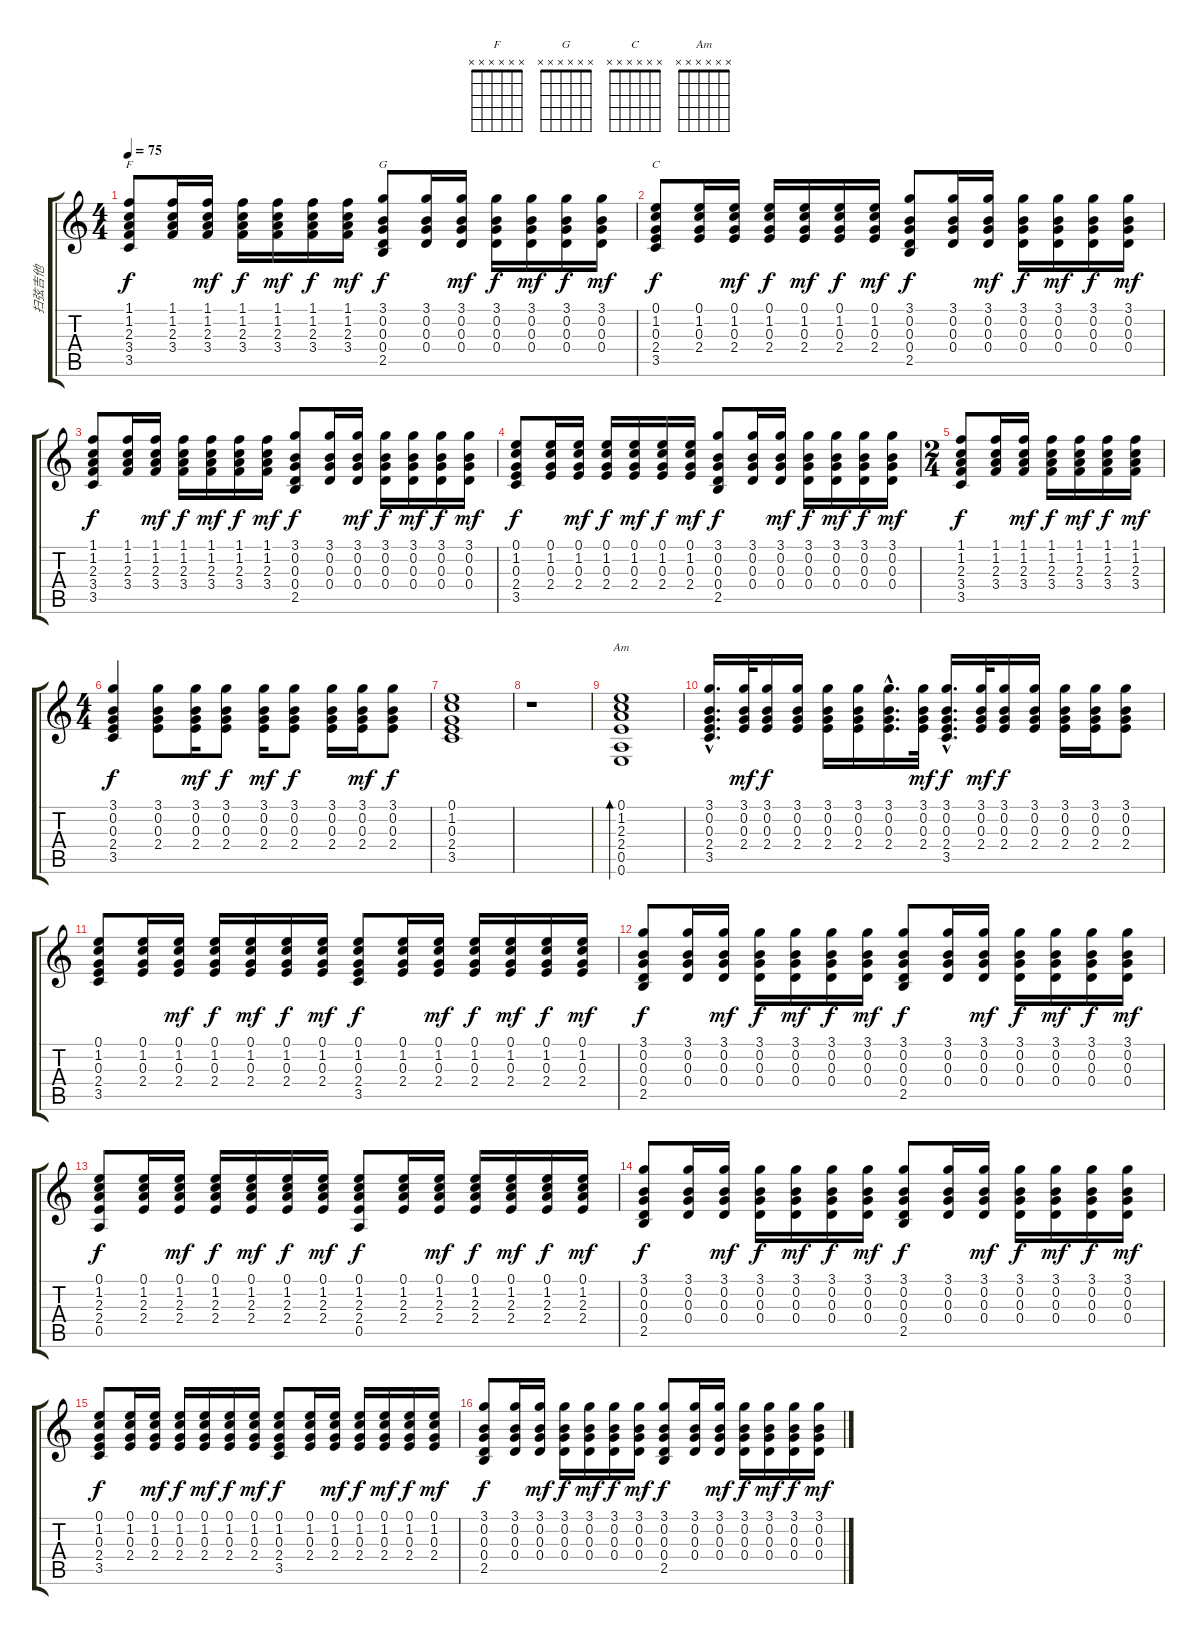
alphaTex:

\track ("扫弦吉他" "扫弦吉他") {instrument acousticguitarsteel}
\staff {score tabs}
\tuning (E4 B3 G3 D3 A2 E2) {hide}
\chord ("F" x x x x x x) {firstfret 0}
\chord ("G" x x x x x x) {firstfret 0}
\chord ("C" x x x x x x) {firstfret 0}
\chord ("Am" x x x x x x) {firstfret 0}
\ts (4 4)
\tempo 75
\clef g2
\ks c
(1.1 1.2 2.3 3.4 3.5).8{ch "F" dy f} (1.1 1.2 2.3 3.4).16 (1.1 1.2 2.3 3.4).16{dy mf} (1.1 1.2 2.3 3.4).16{dy f} (1.1 1.2 2.3 3.4).16{dy mf} (1.1 1.2 2.3 3.4).16{dy f} (1.1 1.2 2.3 3.4).16{dy mf} (3.1 0.2 0.3 0.4 2.5).8{ch "G" dy f} (3.1 0.2 0.3 0.4).16 (3.1 0.2 0.3 0.4).16{dy mf} (3.1 0.2 0.3 0.4).16{dy f} (3.1 0.2 0.3 0.4).16{dy mf} (3.1 0.2 0.3 0.4).16{dy f} (3.1 0.2 0.3 0.4).16{dy mf} |
(0.1 1.2 0.3 2.4 3.5).8{ch "C" dy f} (0.1 1.2 0.3 2.4).16 (0.1 1.2 0.3 2.4).16{dy mf} (0.1 1.2 0.3 2.4).16{dy f} (0.1 1.2 0.3 2.4).16{dy mf} (0.1 1.2 0.3 2.4).16{dy f} (0.1 1.2 0.3 2.4).16{dy mf} (3.1 0.2 0.3 0.4 2.5).8{dy f} (3.1 0.2 0.3 0.4).16 (3.1 0.2 0.3 0.4).16{dy mf} (3.1 0.2 0.3 0.4).16{dy f} (3.1 0.2 0.3 0.4).16{dy mf} (3.1 0.2 0.3 0.4).16{dy f} (3.1 0.2 0.3 0.4).16{dy mf} |
(1.1 1.2 2.3 3.4 3.5).8{dy f} (1.1 1.2 2.3 3.4).16 (1.1 1.2 2.3 3.4).16{dy mf} (1.1 1.2 2.3 3.4).16{dy f} (1.1 1.2 2.3 3.4).16{dy mf} (1.1 1.2 2.3 3.4).16{dy f} (1.1 1.2 2.3 3.4).16{dy mf} (3.1 0.2 0.3 0.4 2.5).8{dy f} (3.1 0.2 0.3 0.4).16 (3.1 0.2 0.3 0.4).16{dy mf} (3.1 0.2 0.3 0.4).16{dy f} (3.1 0.2 0.3 0.4).16{dy mf} (3.1 0.2 0.3 0.4).16{dy f} (3.1 0.2 0.3 0.4).16{dy mf} |
(0.1 1.2 0.3 2.4 3.5).8{dy f} (0.1 1.2 0.3 2.4).16 (0.1 1.2 0.3 2.4).16{dy mf} (0.1 1.2 0.3 2.4).16{dy f} (0.1 1.2 0.3 2.4).16{dy mf} (0.1 1.2 0.3 2.4).16{dy f} (0.1 1.2 0.3 2.4).16{dy mf} (3.1 0.2 0.3 0.4 2.5).8{dy f} (3.1 0.2 0.3 0.4).16 (3.1 0.2 0.3 0.4).16{dy mf} (3.1 0.2 0.3 0.4).16{dy f} (3.1 0.2 0.3 0.4).16{dy mf} (3.1 0.2 0.3 0.4).16{dy f} (3.1 0.2 0.3 0.4).16{dy mf} |
\ts (2 4)
(1.1 1.2 2.3 3.4 3.5).8{dy f} (1.1 1.2 2.3 3.4).16 (1.1 1.2 2.3 3.4).16{dy mf} (1.1 1.2 2.3 3.4).16{dy f} (1.1 1.2 2.3 3.4).16{dy mf} (1.1 1.2 2.3 3.4).16{dy f} (1.1 1.2 2.3 3.4).16{dy mf} |
\ts (4 4)
(3.1 0.2 0.3 2.4 3.5).4{dy f} (3.1 0.2 0.3 2.4).8 (3.1 0.2 0.3 2.4).16{dy mf} (3.1 0.2 0.3 2.4).8{dy f} (3.1 0.2 0.3 2.4).16{dy mf} (3.1 0.2 0.3 2.4).8{dy f} (3.1 0.2 0.3 2.4).16 (3.1 0.2 0.3 2.4).16{dy mf} (3.1 0.2 0.3 2.4).8{dy f} |
(0.1 1.2 0.3 2.4 3.5).1 |
r.1 |
(0.1 1.2 2.3 2.4 0.5 0.6).1{bd 120 ch "Am"} |
(3.1{hac} 0.2{hac} 0.3{hac} 2.4{hac} 3.5{hac}).16{d} (3.1 0.2 0.3 2.4).32{dy mf} (3.1 0.2 0.3 2.4).16{dy f} (3.1 0.2 0.3 2.4).16 (3.1 0.2 0.3 2.4).16 (3.1 0.2 0.3 2.4).16 (3.1{hac} 0.2{hac} 0.3{hac} 2.4{hac}).16{d} (3.1 0.2 0.3 2.4).32{dy mf} (3.1{hac} 0.2{hac} 0.3{hac} 2.4{hac} 3.5{hac}).16{d dy f} (3.1 0.2 0.3 2.4).32{dy mf} (3.1 0.2 0.3 2.4).16{dy f} (3.1 0.2 0.3 2.4).16 (3.1 0.2 0.3 2.4).16 (3.1 0.2 0.3 2.4).16 (3.1 0.2 0.3 2.4).8 |
(0.1 1.2 0.3 2.4 3.5).8 (0.1 1.2 0.3 2.4).16 (0.1 1.2 0.3 2.4).16{dy mf} (0.1 1.2 0.3 2.4).16{dy f} (0.1 1.2 0.3 2.4).16{dy mf} (0.1 1.2 0.3 2.4).16{dy f} (0.1 1.2 0.3 2.4).16{dy mf} (0.1 1.2 0.3 2.4 3.5).8{dy f} (0.1 1.2 0.3 2.4).16 (0.1 1.2 0.3 2.4).16{dy mf} (0.1 1.2 0.3 2.4).16{dy f} (0.1 1.2 0.3 2.4).16{dy mf} (0.1 1.2 0.3 2.4).16{dy f} (0.1 1.2 0.3 2.4).16{dy mf} |
(3.1 0.2 0.3 0.4 2.5).8{dy f} (3.1 0.2 0.3 0.4).16 (3.1 0.2 0.3 0.4).16{dy mf} (3.1 0.2 0.3 0.4).16{dy f} (3.1 0.2 0.3 0.4).16{dy mf} (3.1 0.2 0.3 0.4).16{dy f} (3.1 0.2 0.3 0.4).16{dy mf} (3.1 0.2 0.3 0.4 2.5).8{dy f} (3.1 0.2 0.3 0.4).16 (3.1 0.2 0.3 0.4).16{dy mf} (3.1 0.2 0.3 0.4).16{dy f} (3.1 0.2 0.3 0.4).16{dy mf} (3.1 0.2 0.3 0.4).16{dy f} (3.1 0.2 0.3 0.4).16{dy mf} |
(0.1 1.2 2.3 2.4 0.5).8{dy f} (0.1 1.2 2.3 2.4).16 (0.1 1.2 2.3 2.4).16{dy mf} (0.1 1.2 2.3 2.4).16{dy f} (0.1 1.2 2.3 2.4).16{dy mf} (0.1 1.2 2.3 2.4).16{dy f} (0.1 1.2 2.3 2.4).16{dy mf} (0.1 1.2 2.3 2.4 0.5).8{dy f} (0.1 1.2 2.3 2.4).16 (0.1 1.2 2.3 2.4).16{dy mf} (0.1 1.2 2.3 2.4).16{dy f} (0.1 1.2 2.3 2.4).16{dy mf} (0.1 1.2 2.3 2.4).16{dy f} (0.1 1.2 2.3 2.4).16{dy mf} |
(3.1 0.2 0.3 0.4 2.5).8{dy f} (3.1 0.2 0.3 0.4).16 (3.1 0.2 0.3 0.4).16{dy mf} (3.1 0.2 0.3 0.4).16{dy f} (3.1 0.2 0.3 0.4).16{dy mf} (3.1 0.2 0.3 0.4).16{dy f} (3.1 0.2 0.3 0.4).16{dy mf} (3.1 0.2 0.3 0.4 2.5).8{dy f} (3.1 0.2 0.3 0.4).16 (3.1 0.2 0.3 0.4).16{dy mf} (3.1 0.2 0.3 0.4).16{dy f} (3.1 0.2 0.3 0.4).16{dy mf} (3.1 0.2 0.3 0.4).16{dy f} (3.1 0.2 0.3 0.4).16{dy mf} |
(0.1 1.2 0.3 2.4 3.5).8{dy f} (0.1 1.2 0.3 2.4).16 (0.1 1.2 0.3 2.4).16{dy mf} (0.1 1.2 0.3 2.4).16{dy f} (0.1 1.2 0.3 2.4).16{dy mf} (0.1 1.2 0.3 2.4).16{dy f} (0.1 1.2 0.3 2.4).16{dy mf} (0.1 1.2 0.3 2.4 3.5).8{dy f} (0.1 1.2 0.3 2.4).16 (0.1 1.2 0.3 2.4).16{dy mf} (0.1 1.2 0.3 2.4).16{dy f} (0.1 1.2 0.3 2.4).16{dy mf} (0.1 1.2 0.3 2.4).16{dy f} (0.1 1.2 0.3 2.4).16{dy mf} |
(3.1 0.2 0.3 0.4 2.5).8{dy f} (3.1 0.2 0.3 0.4).16 (3.1 0.2 0.3 0.4).16{dy mf} (3.1 0.2 0.3 0.4).16{dy f} (3.1 0.2 0.3 0.4).16{dy mf} (3.1 0.2 0.3 0.4).16{dy f} (3.1 0.2 0.3 0.4).16{dy mf} (3.1 0.2 0.3 0.4 2.5).8{dy f} (3.1 0.2 0.3 0.4).16 (3.1 0.2 0.3 0.4).16{dy mf} (3.1 0.2 0.3 0.4).16{dy f} (3.1 0.2 0.3 0.4).16{dy mf} (3.1 0.2 0.3 0.4).16{dy f} (3.1 0.2 0.3 0.4).16{dy mf}
